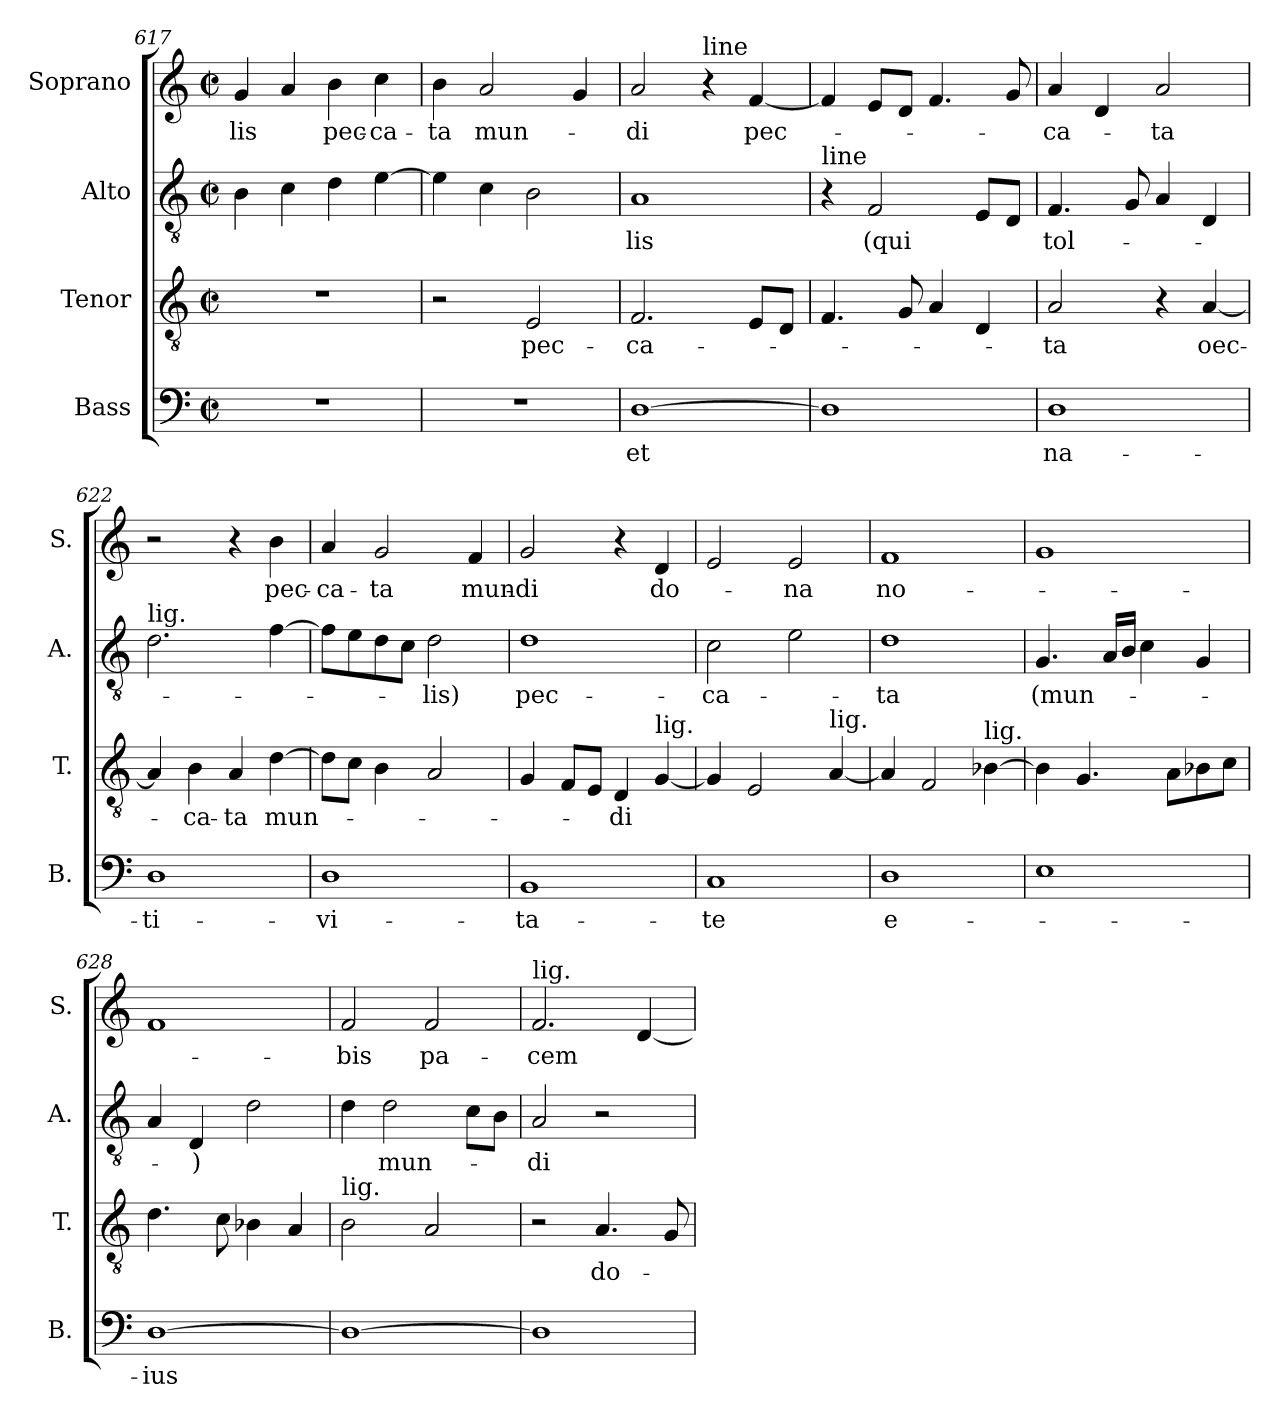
**kern	**text	**kern	**text	**kern	**text	**kern	**text
*part4	*part4	*part3	*part3	*part2	*part2	*part1	*part1
*staff4	*staff4	*staff3	*staff3	*staff2	*staff2	*staff1	*staff1
*I"Bass	*	*I"Tenor	*	*I"Alto	*	*I"Soprano	*
*I'B.	*	*I'T.	*	*I'A.	*	*I'S.	*
*clefF4	*	*clefGv2	*	*clefGv2	*	*clefG2	*
*k[]	*	*k[]	*	*k[]	*	*k[]	*
*M2/2	*	*M2/2	*	*M2/2	*	*M2/2	*
*met(c|)	*	*met(c|)	*	*met(c|)	*	*met(c|)	*
=617	=617	=617	=617	=617	=617	=617	=617
!	!	!	!	!	!	!	!LO:LY:b
1r	.	1r	.	4B\	.	4g/	-lis
.	.	.	.	4c\	.	4a/	.
!	!	!	!	!	!	!	!LO:LY:b
.	.	.	.	4d\	.	4b\	pec-
!	!	!	!	!	!	!	!LO:LY:b
.	.	.	.	[4e\	.	4cc\	-ca-
=618	=618	=618	=618	=618	=618	=618	=618
!	!	!	!	!	!	!	!LO:LY:b
1r	.	2r	.	4e\]	.	4b\	-ta
!	!	!	!	!	!	!	!LO:LY:b
.	.	.	.	4c\	.	2a/	mun-
!	!	!	!LO:LY:b	!	!	!	!
.	.	2E/	pec-	2B\	.	.	.
.	.	.	.	.	.	4g/	.
=619	=619	=619	=619	=619	=619	=619	=619
!	!LO:LY:b	!	!LO:LY:b	!	!LO:LY:b	!	!LO:LY:b
[1D	et	2.F/	-ca-	1A	-lis	2a/	-di
!	!	!	!	!	!	!LO:TX:a:t=line	!
.	.	.	.	.	.	4r	.
!	!	!	!	!	!	!	!LO:LY:b
.	.	8E/L	.	.	.	[4f/	pec-
.	.	8D/J	.	.	.	.	.
=620	=620	=620	=620	=620	=620	=620	=620
!	!	!	!	!LO:TX:a:t=line	!	!	!
1D]	.	4.F/	.	4r	.	4f/]	.
!	!	!	!	!	!LO:LY:b	!	!
.	.	.	.	2F/	(qui	8e/L	.
.	.	8G/	.	.	.	8d/J	.
.	.	4A/	.	.	.	4.f/	.
.	.	4D/	.	8E/L	.	.	.
.	.	.	.	8D/J	.	8g/	.
=621	=621	=621	=621	=621	=621	=621	=621
!	!LO:LY:b	!	!LO:LY:b	!	!LO:LY:b	!	!LO:LY:b
1D	na-	2A/	-ta	4.F/	tol-	4a/	-ca-
.	.	.	.	.	.	4d/	.
.	.	.	.	8G/	.	.	.
!	!	!	!	!	!	!	!LO:LY:b
.	.	4r	.	4A/	.	2a/	-ta
!	!	!	!LO:LY:b	!	!	!	!
.	.	[4A/	oec-	4D/	.	.	.
=622	=622	=622	=622	=622	=622	=622	=622
!	!	!	!	!LO:TX:a:t=lig.	!	!	!
!	!LO:LY:b	!	!	!	!	!	!
1D	-ti-	4A/]	.	2.d\	.	2r	.
!	!	!	!LO:LY:b	!	!	!	!
.	.	4B\	-ca-	.	.	.	.
!	!	!	!LO:LY:b	!	!	!	!
.	.	4A/	-ta	.	.	4r	.
!	!	!	!LO:LY:b	!	!	!	!LO:LY:b
.	.	[4d\	mun-	[4f\	.	4b\	pec-
!!LO:LB:g=z
=623	=623	=623	=623	=623	=623	=623	=623
!	!LO:LY:b	!	!	!	!	!	!LO:LY:b
1D	-vi-	8d\L]	.	8f\L]	.	4a/	-ca-
.	.	8c\J	.	8e\	.	.	.
!	!	!	!	!	!	!	!LO:LY:b
.	.	4B\	.	8d\	.	2g/	-ta
.	.	.	.	8c\J	.	.	.
!	!	!	!	!	!LO:LY:b	!	!
.	.	2A/	.	2d\	-lis)	.	.
!	!	!	!	!	!	!	!LO:LY:b
.	.	.	.	.	.	4f/	mun-
=624	=624	=624	=624	=624	=624	=624	=624
!	!LO:LY:b	!	!	!	!LO:LY:b	!	!LO:LY:b
1BB	-ta-	4G/	.	1d	pec-	2g/	-di
.	.	8F/L	.	.	.	.	.
.	.	8E/J	.	.	.	.	.
!	!	!	!LO:LY:b	!	!	!	!
.	.	4D/	-di	.	.	4r	.
!	!	!LO:TX:a:t=lig.	!	!	!	!	!
!	!	!	!	!	!	!	!LO:LY:b
.	.	[4G/	.	.	.	4d/	do-
=625	=625	=625	=625	=625	=625	=625	=625
!	!LO:LY:b	!	!	!	!LO:LY:b	!	!
1C	-te	4G/]	.	2c\	-ca-	2e/	.
.	.	2E/	.	.	.	.	.
!	!	!	!	!	!	!	!LO:LY:b
.	.	.	.	2e\	.	2e/	-na
!	!	!LO:TX:a:t=lig.	!	!	!	!	!
.	.	[4A/	.	.	.	.	.
=626	=626	=626	=626	=626	=626	=626	=626
!	!LO:LY:b	!	!	!	!LO:LY:b	!	!LO:LY:b
1D	e-	4A/]	.	1d	-ta	1f	no-
.	.	2F/	.	.	.	.	.
!	!	!LO:TX:a:t=lig.	!	!	!	!	!
.	.	[4B-X\	.	.	.	.	.
=627	=627	=627	=627	=627	=627	=627	=627
!	!	!	!	!	!LO:LY:b	!	!
1E	.	4B-\]	.	4.G/	(mun-	1g	.
.	.	4.G/	.	.	.	.	.
.	.	.	.	16A/LL	.	.	.
.	.	.	.	16B/JJ	.	.	.
.	.	.	.	4c\	.	.	.
.	.	8A\L	.	.	.	.	.
.	.	8B-X\	.	4G/	.	.	.
.	.	8c\J	.	.	.	.	.
=628	=628	=628	=628	=628	=628	=628	=628
!	!LO:LY:b	!	!	!	!	!	!
[1D	-ius	4.d\	.	4A/	.	1f	.
!	!	!	!	!	!LO:LY:b	!	!
.	.	.	.	4D/	-)	.	.
.	.	8c\	.	.	.	.	.
.	.	4B-X\	.	2d\	.	.	.
.	.	4A/	.	.	.	.	.
=629	=629	=629	=629	=629	=629	=629	=629
!	!	!LO:TX:a:t=lig.	!	!	!	!	!
!	!	!	!	!	!	!	!LO:LY:b
1D_	.	2B\	.	4d\	.	2f/	-bis
!	!	!	!	!	!LO:LY:b	!	!
.	.	.	.	2d\	mun-	.	.
!	!	!	!	!	!	!	!LO:LY:b
.	.	2A/	.	.	.	2f/	pa-
.	.	.	.	8c\L	.	.	.
.	.	.	.	8B\J	.	.	.
=630	=630	=630	=630	=630	=630	=630	=630
!	!	!	!	!	!	!LO:TX:a:t=lig.	!
!	!	!	!	!	!LO:LY:b	!	!LO:LY:b
1D]	.	2r	.	2A/	-di	2.f/	-cem
!	!	!	!LO:LY:b	!	!	!	!
.	.	4.A/	do-	2r	.	.	.
.	.	.	.	.	.	[4d/	.
.	.	8G/	.	.	.	.	.
=	=	=	=	=	=	=	=
*-	*-	*-	*-	*-	*-	*-	*-
